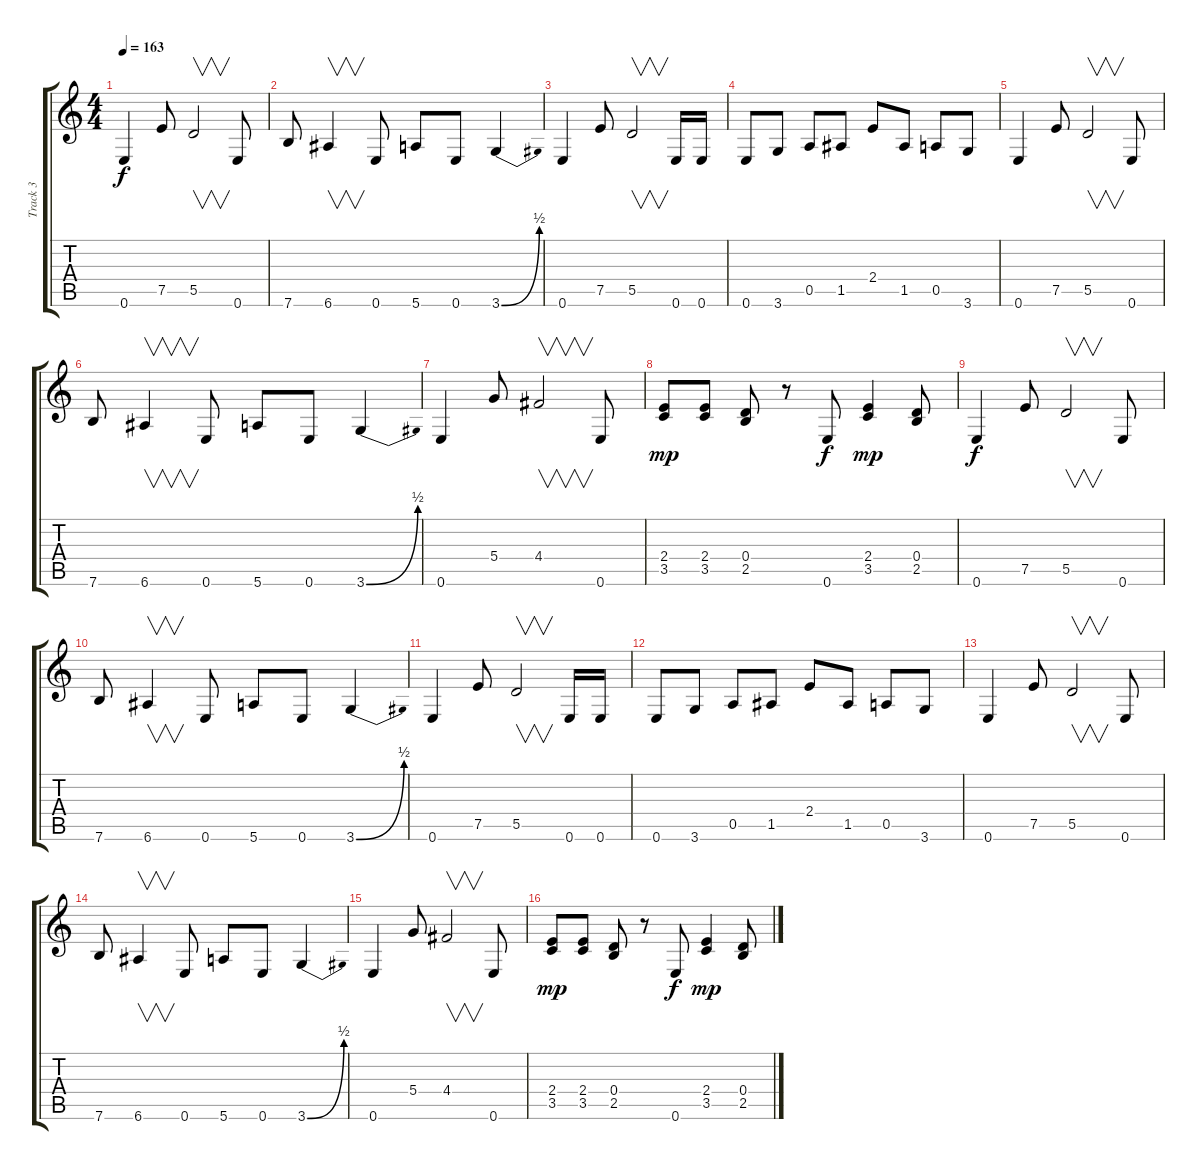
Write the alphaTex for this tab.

\track ("Track 3" "Track 3") {instrument distortionguitar}
\staff {score tabs}
\tuning (E4 B3 G3 D3 A2 E2) {hide}
\ts (4 4)
\tempo 163
\tempo 135
\tempo 163
\clef g2
\ks c
0.6.4{dy f instrument distortionguitar} 7.5.8 5.5.2{v} 0.6.8 |
7.6.8 6.6.4{v} 0.6.8 5.6.8 0.6.8 3.6{be (bend 0 0 60 2)}.4 |
0.6.4 7.5.8 5.5.2{v} 0.6.16 0.6.16 |
0.6.8 3.6.8 0.5.8 1.5.8 2.4.8 1.5.8 0.5.8 3.6.8 |
0.6.4 7.5.8 5.5.2{v} 0.6.8 |
7.6.8 6.6.4{v} 0.6.8 5.6.8 0.6.8 3.6{be (bend 0 0 60 2)}.4 |
0.6.4 5.4.8 4.4.2{v} 0.6.8 |
(2.4 3.5).8{dy mp} (2.4 3.5).8 (0.4 2.5).8 r.8 0.6.8{dy f} (2.4 3.5).4{dy mp} (0.4 2.5).8 |
0.6.4{dy f} 7.5.8 5.5.2{v} 0.6.8 |
7.6.8 6.6.4{v} 0.6.8 5.6.8 0.6.8 3.6{be (bend 0 0 60 2)}.4 |
0.6.4 7.5.8 5.5.2{v} 0.6.16 0.6.16 |
0.6.8 3.6.8 0.5.8 1.5.8 2.4.8 1.5.8 0.5.8 3.6.8 |
0.6.4 7.5.8 5.5.2{v} 0.6.8 |
7.6.8 6.6.4{v} 0.6.8 5.6.8 0.6.8 3.6{be (bend 0 0 60 2)}.4 |
0.6.4 5.4.8 4.4.2{v} 0.6.8 |
(2.4 3.5).8{dy mp} (2.4 3.5).8 (0.4 2.5).8 r.8 0.6.8{dy f} (2.4 3.5).4{dy mp} (0.4 2.5).8
